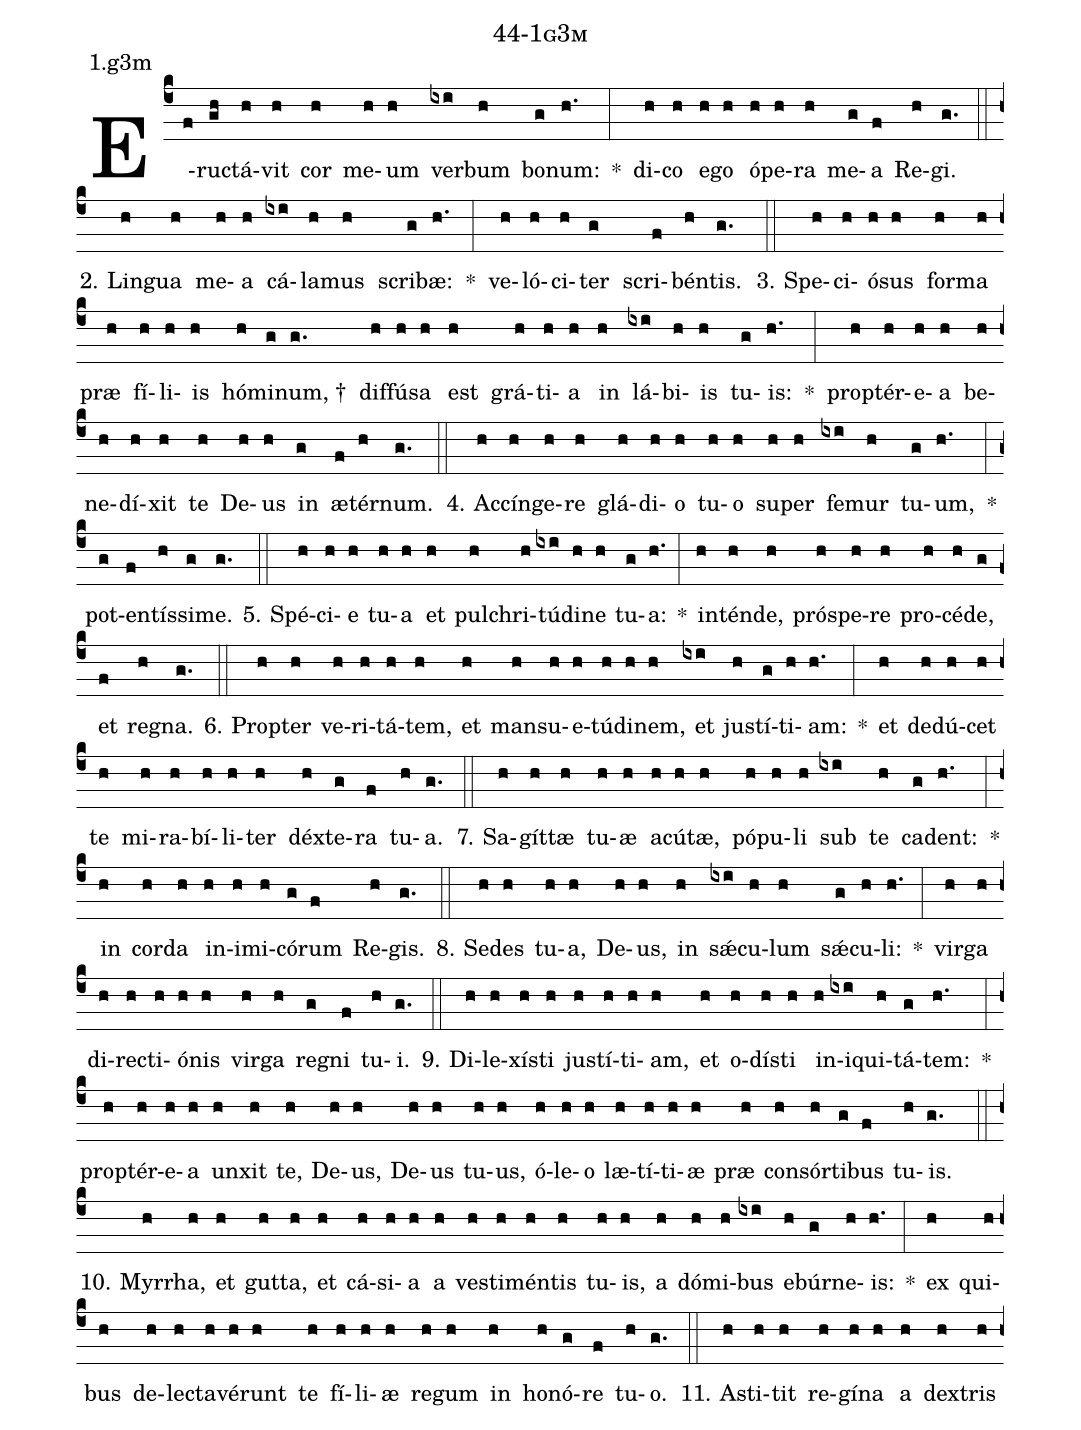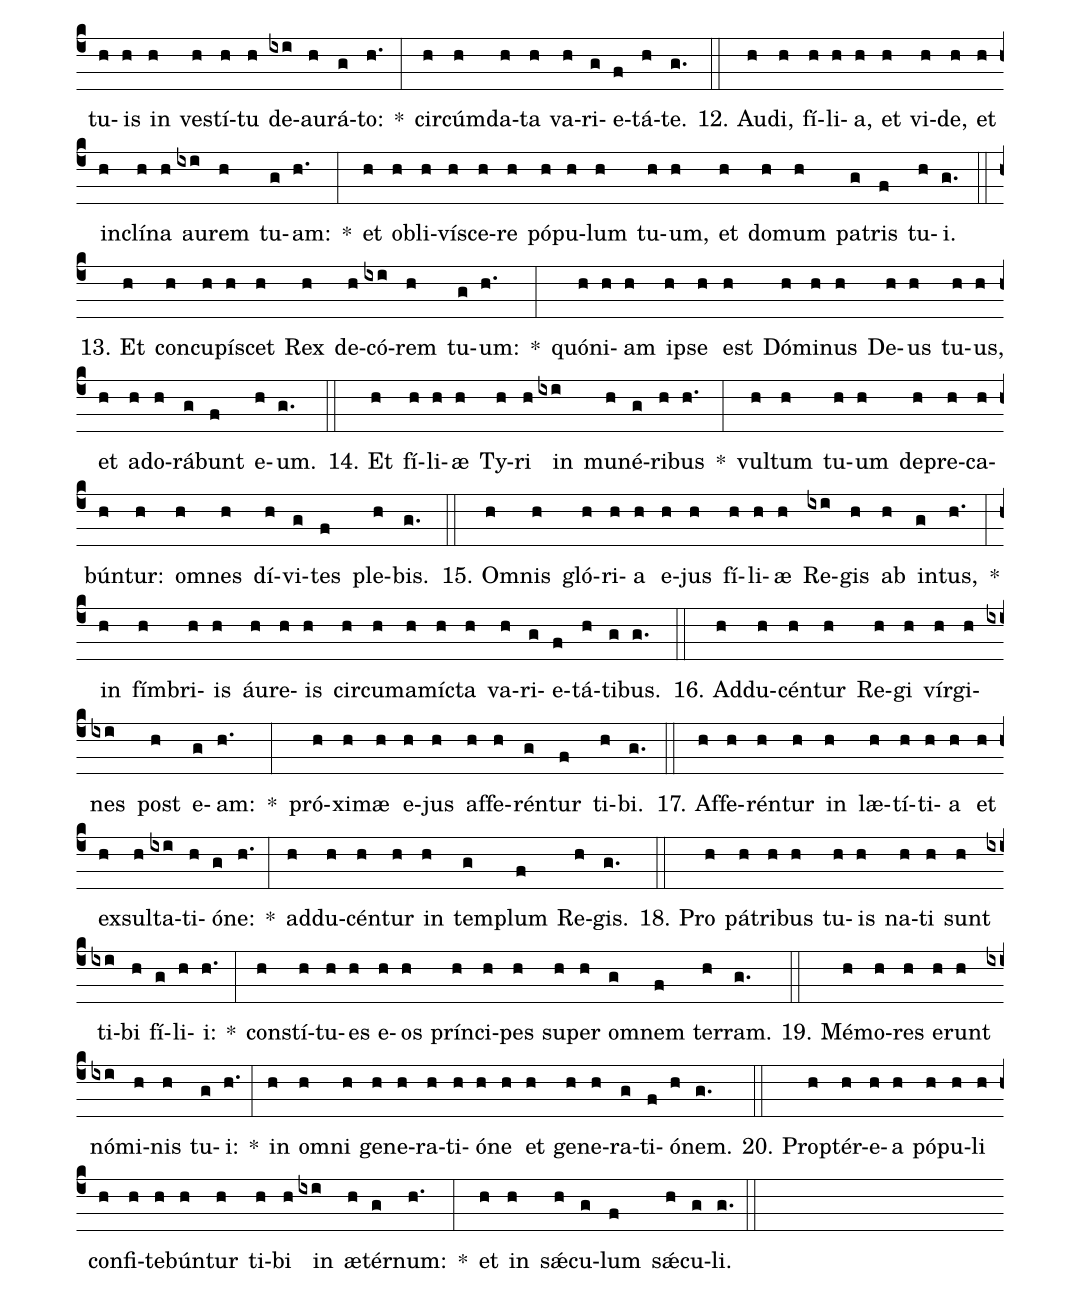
name: 44-1g3m;
annotation: 1.g3m;
%%
(c4)E(f)ruc(gh)tá(h)vit(h) cor(h) me(h)um(h) ver(ixi)bum(h) bo(g)num:(h.) *(:) di(h)co(h) e(h)go(h) ó(h)pe(h)ra(h) me(g)a(f) Re(h)gi.(g.) (::)
2. Lin(h)gua(h) me(h)a(h) cá(ixi)la(h)mus(h) scri(g)bæ:(h.) *(:) ve(h)ló(h)ci(h)ter(g) scri(f)bén(h)tis.(g.) (::)
3. Spe(h)ci(h)ó(h)sus(h) for(h)ma(h) præ(h) fí(h)li(h)is(h) hó(h)mi(g)num, †(g.) dif(h)fú(h)sa(h) est(h) grá(h)ti(h)a(h) in(h) lá(ixi)bi(h)is(h) tu(g)is:(h.) *(:) prop(h)tér(h)e(h)a(h) be(h)ne(h)dí(h)xit(h) te(h) De(h)us(h) in(g) æ(f)tér(h)num.(g.) (::)
4. Ac(h)cín(h)ge(h)re(h) glá(h)di(h)o(h) tu(h)o(h) su(h)per(h) fe(ixi)mur(h) tu(g)um,(h.) *(:) pot(g)en(f)tís(h)si(g)me.(g.) (::)
5. Spé(h)ci(h)e(h) tu(h)a(h) et(h) pul(h)chri(h)tú(ixi)di(h)ne(h) tu(g)a:(h.) *(:) in(h)tén(h)de,(h) pró(h)spe(h)re(h) pro(h)cé(h)de,(g) et(f) re(h)gna.(g.) (::)
6. Prop(h)ter(h) ve(h)ri(h)tá(h)tem,(h) et(h) man(h)su(h)e(h)tú(h)di(h)nem,(h) et(ixi) jus(h)tí(g)ti(h)am:(h.) *(:) et(h) de(h)dú(h)cet(h) te(h) mi(h)ra(h)bí(h)li(h)ter(h) déx(h)te(g)ra(f) tu(h)a.(g.) (::)
7. Sa(h)gít(h)tæ(h) tu(h)æ(h) a(h)cú(h)tæ,(h) pó(h)pu(h)li(h) sub(ixi) te(h) ca(g)dent:(h.) *(:) in(h) cor(h)da(h) in(h)i(h)mi(h)có(g)rum(f) Re(h)gis.(g.) (::)
8. Se(h)des(h) tu(h)a,(h) De(h)us,(h) in(h) sǽ(ixi)cu(h)lum(h) sǽ(g)cu(h)li:(h.) *(:) vir(h)ga(h) di(h)rec(h)ti(h)ó(h)nis(h) vir(h)ga(h) re(g)gni(f) tu(h)i.(g.) (::)
9. Di(h)le(h)xís(h)ti(h) jus(h)tí(h)ti(h)am,(h) et(h) o(h)dís(h)ti(h) in(h)i(ixi)qui(h)tá(g)tem:(h.) *(:) prop(h)tér(h)e(h)a(h) un(h)xit(h) te,(h) De(h)us,(h) De(h)us(h) tu(h)us,(h) ó(h)le(h)o(h) læ(h)tí(h)ti(h)æ(h) præ(h) con(h)sór(h)ti(g)bus(f) tu(h)is.(g.) (::)
10. Myr(h)rha,(h) et(h) gut(h)ta,(h) et(h) cá(h)si(h)a(h) a(h) ves(h)ti(h)mén(h)tis(h) tu(h)is,(h) a(h) dó(h)mi(h)bus(ixi) e(h)búr(g)ne(h)is:(h.) *(:) ex(h) qui(h)bus(h) de(h)lec(h)ta(h)vé(h)runt(h) te(h) fí(h)li(h)æ(h) re(h)gum(h) in(h) ho(h)nó(g)re(f) tu(h)o.(g.) (::)
11. A(h)sti(h)tit(h) re(h)gí(h)na(h) a(h) dex(h)tris(h) tu(h)is(h) in(h) ves(h)tí(h)tu(h) de(ixi)au(h)rá(g)to:(h.) *(:) cir(h)cúm(h)da(h)ta(h) va(h)ri(g)e(f)tá(h)te.(g.) (::)
12. Au(h)di,(h) fí(h)li(h)a,(h) et(h) vi(h)de,(h) et(h) in(h)clí(h)na(h) au(ixi)rem(h) tu(g)am:(h.) *(:) et(h) ob(h)li(h)ví(h)sce(h)re(h) pó(h)pu(h)lum(h) tu(h)um,(h) et(h) do(h)mum(h) pa(g)tris(f) tu(h)i.(g.) (::)
13. Et(h) con(h)cu(h)pí(h)scet(h) Rex(h) de(h)có(ixi)rem(h) tu(g)um:(h.) *(:) quón(h)i(h)am(h) ip(h)se(h) est(h) Dó(h)mi(h)nus(h) De(h)us(h) tu(h)us,(h) et(h) ad(h)o(h)rá(g)bunt(f) e(h)um.(g.) (::)
14. Et(h) fí(h)li(h)æ(h) Ty(h)ri(h) in(ixi) mu(h)né(g)ri(h)bus(h.) *(:) vul(h)tum(h) tu(h)um(h) de(h)pre(h)ca(h)bún(h)tur:(h) om(h)nes(h) dí(h)vi(g)tes(f) ple(h)bis.(g.) (::)
15. Om(h)nis(h) gló(h)ri(h)a(h) e(h)jus(h) fí(h)li(h)æ(h) Re(ixi)gis(h) ab(h) in(g)tus,(h.) *(:) in(h) fím(h)bri(h)is(h) áu(h)re(h)is(h) cir(h)cum(h)a(h)míc(h)ta(h) va(h)ri(g)e(f)tá(h)ti(g)bus.(g.) (::)
16. Ad(h)du(h)cén(h)tur(h) Re(h)gi(h) vír(h)gi(h)nes(ixi) post(h) e(g)am:(h.) *(:) pró(h)xi(h)mæ(h) e(h)jus(h) af(h)fe(h)rén(g)tur(f) ti(h)bi.(g.) (::)
17. Af(h)fe(h)rén(h)tur(h) in(h) læ(h)tí(h)ti(h)a(h) et(h) ex(h)sul(h)ta(ixi)ti(h)ó(g)ne:(h.) *(:) ad(h)du(h)cén(h)tur(h) in(h) tem(g)plum(f) Re(h)gis.(g.) (::)
18. Pro(h) pá(h)tri(h)bus(h) tu(h)is(h) na(h)ti(h) sunt(h) ti(ixi)bi(h) fí(g)li(h)i:(h.) *(:) con(h)stí(h)tu(h)es(h) e(h)os(h) prín(h)ci(h)pes(h) su(h)per(h) om(g)nem(f) ter(h)ram.(g.) (::)
19. Mé(h)mo(h)res(h) e(h)runt(h) nó(ixi)mi(h)nis(h) tu(g)i:(h.) *(:) in(h) om(h)ni(h) ge(h)ne(h)ra(h)ti(h)ó(h)ne(h) et(h) ge(h)ne(h)ra(g)ti(f)ó(h)nem.(g.) (::)
20. Prop(h)tér(h)e(h)a(h) pó(h)pu(h)li(h) con(h)fi(h)te(h)bún(h)tur(h) ti(h)bi(h) in(ixi) æ(h)tér(g)num:(h.) *(:) et(h) in(h) sǽ(h)cu(g)lum(f) sǽ(h)cu(g)li.(g.) (::)
